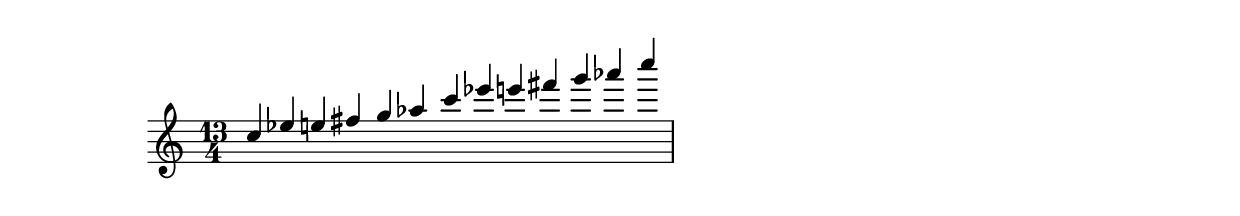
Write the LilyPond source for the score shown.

\version "2.18.2" \score { \new Staff << \new Voice { \set midiInstrument = #"piano" \voiceOne
 \key c \major \time 13/4
\override Voice.TextScript.font-size = #-4
 { c'' ees'' e'' fis'' g'' aes'' c''' ees''' e''' fis''' g''' aes''' c''''  } 
 } >> \layout { } \midi { \context { \Staff \remove "Staff_performer" }
\context { \Voice \consists "Staff_performer" } \tempo 2 = 60 } }
\paper{oddHeaderMarkup = ##f oddFooterMarkup = ##f}
